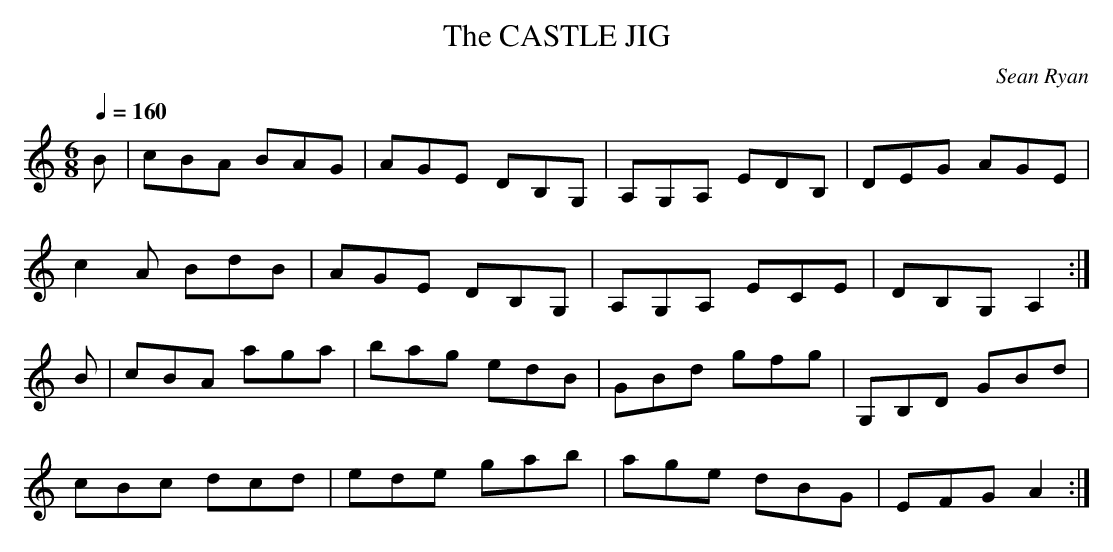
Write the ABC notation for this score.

X:1
T:CASTLE JIG, The
C:Sean Ryan
Q:1/4=160
M:6/8
K:Am
B|cBA BAG|AGE DB,G,|A,G,A, EDB,|DEG AGE|
c2A BdB| AGE DB,G,|A,G,A, ECE|DB,G, A,2 :|
B|cBA aga|bag edB|GBd gfg|G,B,D GBd|
cBc dcd|ede gab|age dBG|EFG A2 :|
